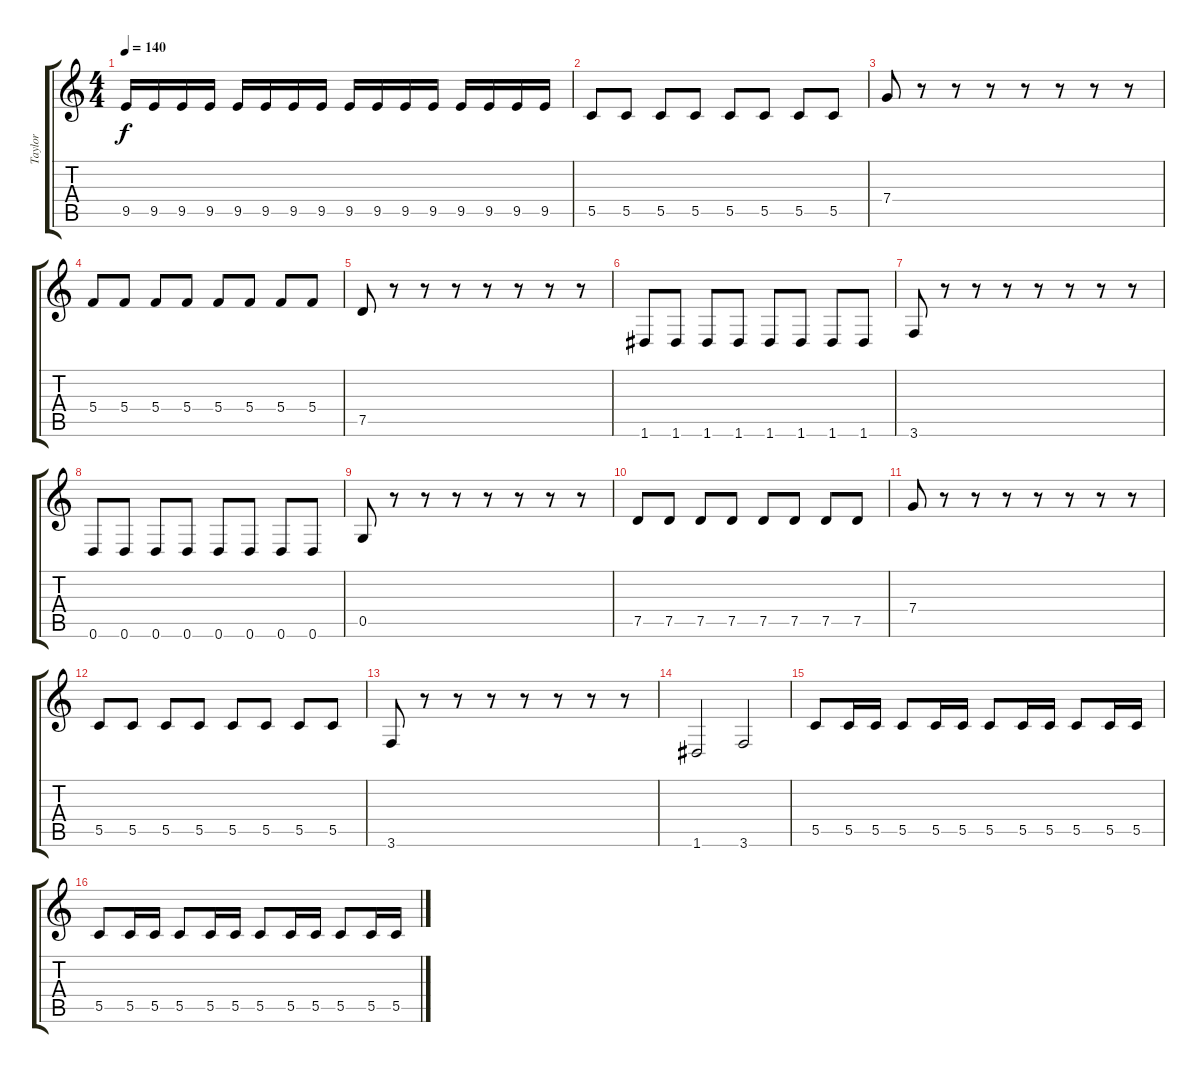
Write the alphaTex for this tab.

\track ("Taylor" "Taylor") {instrument synthbass1}
\staff {score tabs}
\tuning (D4 A3 F3 C3 G2 D2) {hide}
\ts (4 4)
\tempo 140
\clef g2
\ks c
9.5.16{dy f} 9.5.16 9.5.16 9.5.16 9.5.16 9.5.16 9.5.16 9.5.16 9.5.16 9.5.16 9.5.16 9.5.16 9.5.16 9.5.16 9.5.16 9.5.16 |
5.5.8 5.5.8 5.5.8 5.5.8 5.5.8 5.5.8 5.5.8 5.5.8 |
7.4.8 r.8 r.8 r.8 r.8 r.8 r.8 r.8 |
5.4.8 5.4.8 5.4.8 5.4.8 5.4.8 5.4.8 5.4.8 5.4.8 |
7.5.8 r.8 r.8 r.8 r.8 r.8 r.8 r.8 |
1.6.8 1.6.8 1.6.8 1.6.8 1.6.8 1.6.8 1.6.8 1.6.8 |
3.6.8 r.8 r.8 r.8 r.8 r.8 r.8 r.8 |
0.6.8 0.6.8 0.6.8 0.6.8 0.6.8 0.6.8 0.6.8 0.6.8 |
0.5.8 r.8 r.8 r.8 r.8 r.8 r.8 r.8 |
7.5.8 7.5.8 7.5.8 7.5.8 7.5.8 7.5.8 7.5.8 7.5.8 |
7.4.8 r.8 r.8 r.8 r.8 r.8 r.8 r.8 |
5.5.8 5.5.8 5.5.8 5.5.8 5.5.8 5.5.8 5.5.8 5.5.8 |
3.6.8 r.8 r.8 r.8 r.8 r.8 r.8 r.8 |
1.6.2 3.6.2 |
5.5.8 5.5.16 5.5.16 5.5.8 5.5.16 5.5.16 5.5.8 5.5.16 5.5.16 5.5.8 5.5.16 5.5.16 |
5.5.8 5.5.16 5.5.16 5.5.8 5.5.16 5.5.16 5.5.8 5.5.16 5.5.16 5.5.8 5.5.16 5.5.16
